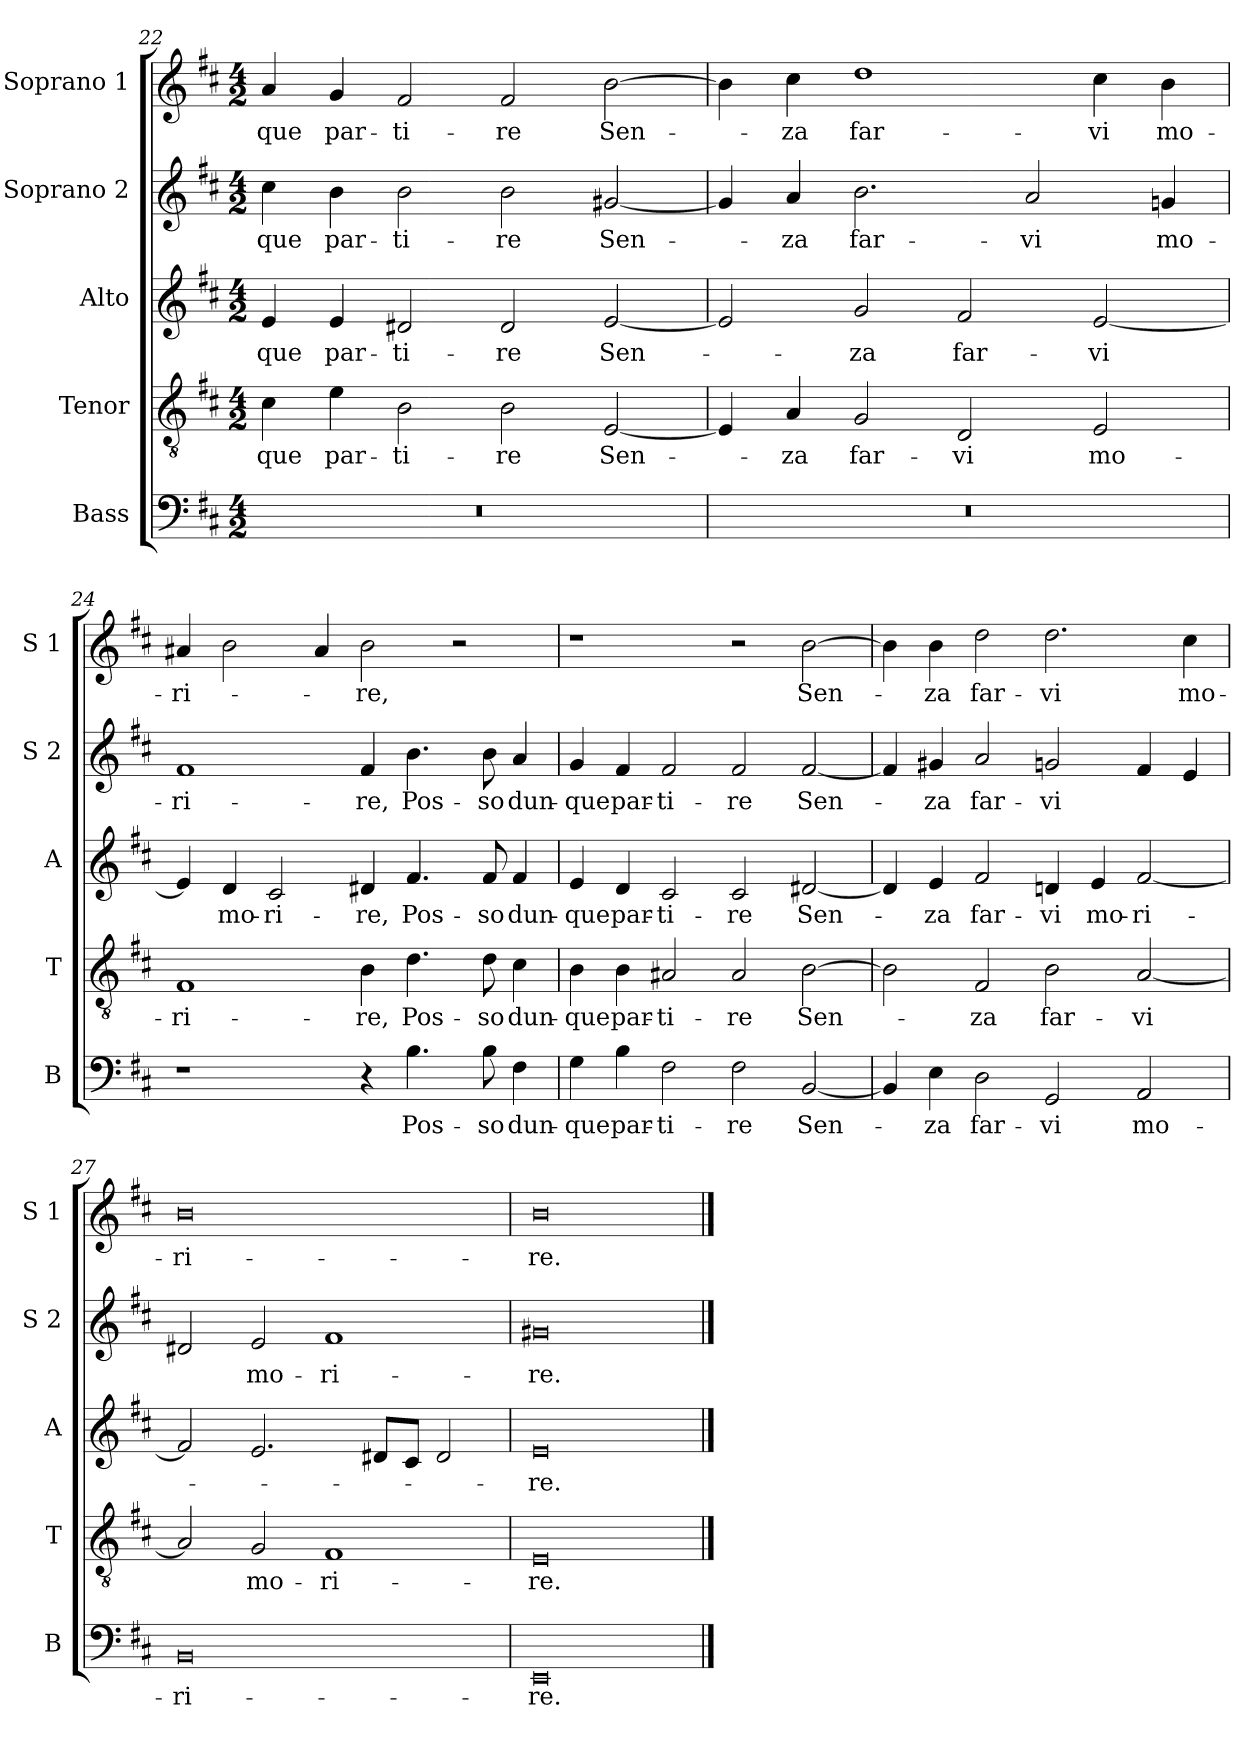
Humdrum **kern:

**kern	**text	**kern	**text	**kern	**text	**kern	**text	**kern	**text
*part5	*part5	*part4	*part4	*part3	*part3	*part2	*part2	*part1	*part1
*staff5	*staff5	*staff4	*staff4	*staff3	*staff3	*staff2	*staff2	*staff1	*staff1
*I"Bass	*	*I"Tenor	*	*I"Alto	*	*I"Soprano 2	*	*I"Soprano 1	*
*I'B	*	*I'T	*	*I'A	*	*I'S 2	*	*I'S 1	*
!!LO:LB:g=z
*clefF4	*	*clefGv2	*	*clefG2	*	*clefG2	*	*clefG2	*
*k[f#c#]	*	*k[f#c#]	*	*k[f#c#]	*	*k[f#c#]	*	*k[f#c#]	*
*D:	*	*D:	*	*D:	*	*D:	*	*D:	*
*M4/2	*	*M4/2	*	*M4/2	*	*M4/2	*	*M4/2	*
=22	=22	=22	=22	=22	=22	=22	=22	=22	=22
!	!	!	!LO:LY:b	!	!LO:LY:b	!	!LO:LY:b	!	!LO:LY:b
0r	.	4c#\	-que	4e/	-que	4cc#\	-que	4a/	-que
!	!	!	!LO:LY:b	!	!LO:LY:b	!	!LO:LY:b	!	!LO:LY:b
.	.	4e\	par-	4e/	par-	4b\	par-	4g/	par-
!	!	!	!LO:LY:b	!	!LO:LY:b	!	!LO:LY:b	!	!LO:LY:b
.	.	2B\	-ti-	2d#X/	-ti-	2b\	-ti-	2f#/	-ti-
!	!	!	!LO:LY:b	!	!LO:LY:b	!	!LO:LY:b	!	!LO:LY:b
.	.	2B\	-re	2d#/	-re	2b\	-re	2f#/	-re
!	!	!	!LO:LY:b	!	!LO:LY:b	!	!LO:LY:b	!	!LO:LY:b
.	.	[2E/	Sen-	[2e/	Sen-	[2g#X/	Sen-	[2b\	Sen-
=23	=23	=23	=23	=23	=23	=23	=23	=23	=23
0r	.	4E/]	.	2e/]	.	4g#/]	.	4b\]	.
!	!	!	!LO:LY:b	!	!	!	!LO:LY:b	!	!LO:LY:b
.	.	4A/	-za	.	.	4a/	-za	4cc#\	-za
!	!	!	!LO:LY:b	!	!LO:LY:b	!	!LO:LY:b	!	!LO:LY:b
.	.	2G/	far-	2g/	-za	2.b\	far-	1dd	far-
!	!	!	!LO:LY:b	!	!LO:LY:b	!	!	!	!
.	.	2D/	-vi	2f#/	far-	.	.	.	.
!	!	!	!	!	!	!	!LO:LY:b	!	!
.	.	.	.	.	.	2a/	-vi	.	.
!	!	!	!LO:LY:b	!	!LO:LY:b	!	!	!	!LO:LY:b
.	.	2E/	mo-	[2e/	-vi	.	.	4cc#\	-vi
!	!	!	!	!	!	!	!LO:LY:b	!	!LO:LY:b
.	.	.	.	.	.	4gn/	mo-	4b\	mo-
=24	=24	=24	=24	=24	=24	=24	=24	=24	=24
!	!	!	!LO:LY:b	!	!	!	!LO:LY:b	!	!LO:LY:b
1r	.	1F#	-ri-	4e/]	.	1f#	-ri-	4a#X/	-ri-
!	!	!	!	!	!LO:LY:b	!	!	!	!
.	.	.	.	4d/	mo-	.	.	2b\	.
!	!	!	!	!	!LO:LY:b	!	!	!	!
.	.	.	.	2c#/	-ri-	.	.	.	.
.	.	.	.	.	.	.	.	4a#/	.
!	!	!	!LO:LY:b	!	!LO:LY:b	!	!LO:LY:b	!	!LO:LY:b
4r	.	4B\	-re,	4d#X/	-re,	4f#/	-re,	2b\	-re,
!	!LO:LY:b	!	!LO:LY:b	!	!LO:LY:b	!	!LO:LY:b	!	!
4.B\	Pos-	4.d\	Pos-	4.f#/	Pos-	4.b\	Pos-	.	.
.	.	.	.	.	.	.	.	2r	.
!	!LO:LY:b	!	!LO:LY:b	!	!LO:LY:b	!	!LO:LY:b	!	!
8B\	-so	8d\	-so	8f#/	-so	8b\	-so	.	.
!	!LO:LY:b	!	!LO:LY:b	!	!LO:LY:b	!	!LO:LY:b	!	!
4F#\	dun-	4c#\	dun-	4f#/	dun-	4a/	dun-	.	.
!!LO:PB:g=z
=25	=25	=25	=25	=25	=25	=25	=25	=25	=25
!	!LO:LY:b	!	!LO:LY:b	!	!LO:LY:b	!	!LO:LY:b	!	!
4G\	-que	4B\	-que	4e/	-que	4g/	-que	1r	.
!	!LO:LY:b	!	!LO:LY:b	!	!LO:LY:b	!	!LO:LY:b	!	!
4B\	par-	4B\	par-	4d/	par-	4f#/	par-	.	.
!	!LO:LY:b	!	!LO:LY:b	!	!LO:LY:b	!	!LO:LY:b	!	!
2F#\	-ti-	2A#X/	-ti-	2c#/	-ti-	2f#/	-ti-	.	.
!	!LO:LY:b	!	!LO:LY:b	!	!LO:LY:b	!	!LO:LY:b	!	!
2F#\	-re	2A#/	-re	2c#/	-re	2f#/	-re	2r	.
!	!LO:LY:b	!	!LO:LY:b	!	!LO:LY:b	!	!LO:LY:b	!	!LO:LY:b
[2BB/	Sen-	[2B\	Sen-	[2d#X/	Sen-	[2f#/	Sen-	[2b\	Sen-
=26	=26	=26	=26	=26	=26	=26	=26	=26	=26
4BB/]	.	2B\]	.	4d#/]	.	4f#/]	.	4b\]	.
!	!LO:LY:b	!	!	!	!LO:LY:b	!	!LO:LY:b	!	!LO:LY:b
4E\	-za	.	.	4e/	-za	4g#X/	-za	4b\	-za
!	!LO:LY:b	!	!LO:LY:b	!	!LO:LY:b	!	!LO:LY:b	!	!LO:LY:b
2D\	far-	2F#/	-za	2f#/	far-	2a/	far-	2dd\	far-
!	!LO:LY:b	!	!LO:LY:b	!	!LO:LY:b	!	!LO:LY:b	!	!LO:LY:b
2GG/	-vi	2B\	far-	4dn/	-vi	2gn/	-vi	2.dd\	-vi
!	!	!	!	!	!LO:LY:b	!	!	!	!
.	.	.	.	4e/	mo-	.	.	.	.
!	!LO:LY:b	!	!LO:LY:b	!	!LO:LY:b	!	!	!	!
2AA/	mo-	[2A/	-vi	[2f#/	-ri-	4f#/	.	.	.
!	!	!	!	!	!	!	!	!	!LO:LY:b
.	.	.	.	.	.	4e/	.	4cc#\	mo-
=27	=27	=27	=27	=27	=27	=27	=27	=27	=27
!	!LO:LY:b	!	!	!	!	!	!	!	!LO:LY:b
0BB	-ri-	2A/]	.	2f#/]	.	2d#X/	.	0b	-ri-
!	!	!	!LO:LY:b	!	!	!	!LO:LY:b	!	!
.	.	2G/	mo-	2.e/	.	2e/	mo-	.	.
!	!	!	!LO:LY:b	!	!	!	!LO:LY:b	!	!
.	.	1F#	-ri-	.	.	1f#	-ri-	.	.
.	.	.	.	8d#X/L	.	.	.	.	.
.	.	.	.	8c#/J	.	.	.	.	.
.	.	.	.	2d#/	.	.	.	.	.
=28	=28	=28	=28	=28	=28	=28	=28	=28	=28
!	!LO:LY:b	!	!LO:LY:b	!	!LO:LY:b	!	!LO:LY:b	!	!LO:LY:b
0EE	-re.	0E	-re.	0e	-re.	0g#X	-re.	0b	-re.
==	==	==	==	==	==	==	==	==	==
*-	*-	*-	*-	*-	*-	*-	*-	*-	*-
